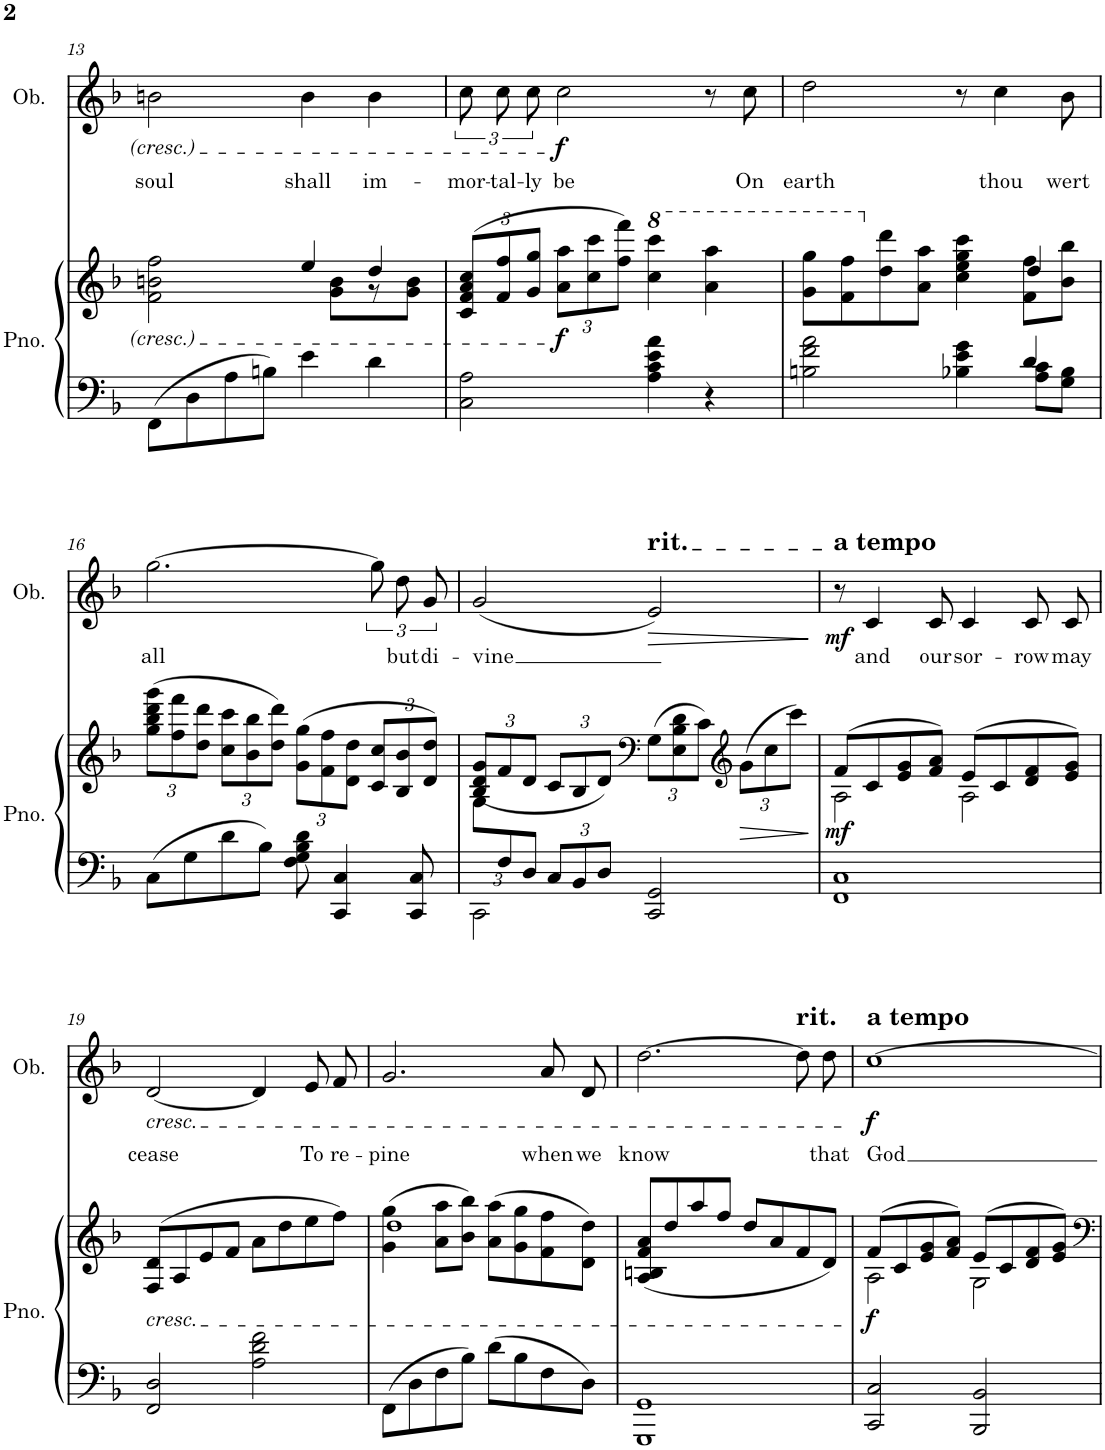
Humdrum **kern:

**kern	**kern	**dynam	**kern	**text	**dynam
*part2	*part2	*part2	*part1	*part1	*part1
*staff3	*staff2	*staff2/3	*staff1	*staff1	*staff1
*I"Piano	*	*	*I"Oboe	*	*
*I'Pno.	*	*	*I'Ob.	*	*
!!LO:PB:g=z
*clefF4	*clefG2	*	*clefG2	*	*
*k[b-]	*k[b-]	*	*k[b-]	*	*
*M4/4	*M4/4	*	*M4/4	*	*
=13	=13	=13	=13	=13	=13
*	*^	*	*	*	*
!	!	!	!	!	!LO:LY:b	!
8FF\L	2f\ 2bn\ 2ff\	8ryy	.	2bn\	soul	.
*	*v	*v	*	*	*	*
8D\	.	.	.	.	.
8A\	.	.	.	.	.
8Bn\J	.	.	.	.	.
!	!	!	!	!LO:LY:b	!
4e\	4ee/	.	4b\	shall	.
*	*^	*	*	*	*
.	.	8g\ 8b\L	.	.	.	.
!	!	!	!	!	!LO:LY:b	!
4d\	4dd/	8r	.	4b\	im-	.
.	.	8g\ 8b\J	.	.	.	.
*	*v	*v	*	*	*	*
=14	=14	=14	=14	=14	=14
*	*Xbrackettup	*	*	*	*
*	*^	*	*	*	*
!	!	!	!	!	!LO:LY:b	!
*	*v	*v	*	*	*	*
2C\ 2A\	(12c/ 12f/ 12a/ 12cc/L	.	12cc\L	-mor-	.
!	!	!	!	!LO:LY:b	!
.	12f/ 12ff/	.	12cc\	-tal-	.
!	!	!	!	!LO:LY:b	!
.	12g/ 12gg/J	.	12cc\J	-ly	.
!	!	!LO:DY:b	!	!LO:LY:b	!LO:DY:b
.	12a\ 12aa\L	f	2cc\	be	f
.	12cc\ 12ccc\	.	.	.	.
.	12ff\ 12fff\J)	.	.	.	.
*	*8va	*	*	*	*
4A\ 4c\ 4e\ 4a\	4ccc\ 4cccc\	.	.	.	.
4r	4aa\ 4aaa\	.	8r	.	.
!	!	!	!	!LO:LY:b	!
.	.	.	8cc\	On	.
=15	=15	=15	=15	=15	=15
*^	*^	*	*	*	*
!	!	!	!	!	!	!LO:LY:b	!
2Bn\ 2f\ 2a\	2.ryy	8gg\ 8ggg\L	2.ryy	.	2dd\	earth	.
.	.	8ff\ 8fff\	.	.	.	.	.
*	*	*X8va	*	*	*	*	*
.	.	8dd\ 8ddd\	.	.	.	.	.
.	.	8a\ 8aa\J	.	.	.	.	.
4B-X\ 4e\ 4g\	.	4cc\ 4ee\ 4gg\ 4ccc\	.	.	8r	.	.
!	!	!	!	!	!	!LO:LY:b	!
.	.	.	.	.	4cc\	thou	.
4d/	8A\ 8c\L	4dd/	8f\ 8ff\L	.	.	.	.
!	!	!	!	!	!	!LO:LY:b	!
.	8G\ 8B-\J	.	8b-\ 8bb-\J	.	8b-\	wert	.
!!LO:LB:g=z
=16	=16	=16	=16	=16	=16	=16	=16
!	!	!	!	!	!	!LO:LY:b	!
*v	*v	*	*	*	*	*	*
*	*v	*v	*	*	*	*
8C\L	(12gg\ 12bb-\ 12ddd\ 12ggg\L	.	[2.gg\	all	.
.	12ff\ 12fff\	.	.	.	.
8G\	.	.	.	.	.
.	12dd\ 12ddd\J	.	.	.	.
8d\	12cc\ 12ccc\L	.	.	.	.
.	12b-\ 12bb-\	.	.	.	.
8B-\J	.	.	.	.	.
.	12dd\ 12ddd\J)	.	.	.	.
8F\ 8G\ 8B-\ 8d\	(12g\ 12gg\L	.	.	.	.
.	12f\ 12ff\	.	.	.	.
4CC/ 4C/	.	.	.	.	.
.	12d\ 12dd\J	.	.	.	.
.	12c/ 12cc/L	.	12gg\L]	.	.
!	!	!	!	!LO:LY:b	!
.	12B-/ 12b-/	.	12dd\	but	.
8CC/ 8C/	.	.	.	.	.
!	!	!	!	!LO:LY:b	!
.	12d/ 12dd/J)	.	12g\J	di-	.
=17	=17	=17	=17	=17	=17
*^	*^	*	*	*	*
!	!	!	!	!	!	!LO:LY:b	!
12ryy	2CC\	(12B-/ 12d/ 12g/L	12G\L	.	(2g/	-vine	.
12F/	.	12f/	12%11ryy	.	.	.	.
12D/J	.	12d/J	.	.	.	.	.
*Xbrackettup	*	*	*	*	*	*	*
12C/L	.	12c/L	.	.	.	.	.
12BB-/	.	12B-/	.	.	.	.	.
12D/J	.	12d/J)	.	.	.	.	.
*	*	*clefF4	*	*	*	*	*
!	!	!	!	!	!LO:TX:a:t=rit.	!	!
!	!	!	!	!	!	!	!LO:HP:b
2CC/ 2GG/	2ryy	(12G\L	.	.	2e/)	.	>
.	.	12E\ 12B-\ 12d\	.	.	.	.	.
.	.	12c\J)	.	.	.	.	.
*	*	*clefG2	*	*	*	*	*
.	.	(12g\L	.	.	.	.	.
.	.	12cc\	.	.	.	.	.
.	.	12ccc\J)	.	.	.	.	.
*v	*v	*	*	*	*	*	*
*	*v	*v	*	*	*	*
.	.	.	.	.	]
=18	=18	=18	=18	=18	=18
*	*^	*	*	*	*
!	!	!	!	!LO:TX:a:B:t=a tempo	!	!
!	!	!	!LO:DY:b	!	!	!LO:DY:b
1FF 1C	(8f/L	2A\	mf	8r	.	mf
!	!	!	!	!	!LO:LY:b	!
.	8c/	.	.	4c/	and	.
.	8e/ 8g/	.	.	.	.	.
!	!	!	!	!	!LO:LY:b	!
.	8f/ 8a/J)	.	.	8c/	our	.
!	!	!	!	!	!LO:LY:b	!
.	(8e/L	2A\	.	4c/	sor-	.
.	8c/	.	.	.	.	.
!	!	!	!	!	!LO:LY:b	!
.	8d/ 8f/	.	.	8c/L	-row	.
!	!	!	!	!	!LO:LY:b	!
.	8e/ 8g/J)	.	.	8c/J	may	.
*	*v	*v	*	*	*	*
!!LO:LB:g=z
=19	=19	=19	=19	=19	=19
!	!	!	!LO:TX:b:i:t=cresc.	!	!
!	!LO:TX:b:i:t=cresc.	!	!	!	!
!	!	!	!	!LO:LY:b	!
2FF/ 2D/	(8F/ 8d/L	.	[2d/	cease	.
.	8A/	.	.	.	.
.	8e/	.	.	.	.
.	8f/J	.	.	.	.
2A\ 2d\ 2f\	8a\L	.	4d/]	.	.
.	8dd\	.	.	.	.
!	!	!	!	!LO:LY:b	!
.	8ee\	.	8e/L	To	.
!	!	!	!	!LO:LY:b	!
.	8ff\J)	.	8f/J	re-	.
=20	=20	=20	=20	=20	=20
*	*^	*	*	*	*
!	!	!	!	!	!LO:LY:b	!
8FF\L	(4g\ 4gg\	1dd	.	2.g/	-pine	.
8D\	.	.	.	.	.	.
8F\	8a\ 8aa\L	.	.	.	.	.
8B-\J	8b-\ 8bb-\J)	.	.	.	.	.
8d\L	(8a\ 8aa\L	.	.	.	.	.
8B-\	8g\ 8gg\	.	.	.	.	.
!	!	!	!	!	!LO:LY:b	!
8F\	8f\ 8ff\	.	.	8a/L	when	.
!	!	!	!	!	!LO:LY:b	!
8D\J	8d\ 8dd\J)	.	.	8d/J	we	.
*	*v	*v	*	*	*	*
=21	=21	=21	=21	=21	=21
!	!	!	!	!LO:LY:b	!
1GGG 1GG	(8A/ 8Bn/ 8f/ 8a/L	.	[2.dd\	know	.
.	8dd/	.	.	.	.
.	8aa/	.	.	.	.
.	8ff/J	.	.	.	.
.	8dd/L	.	.	.	.
.	8a/	.	.	.	.
!	!	!	!LO:TX:a:t=rit.	!	!
.	8f/	.	8dd\L]	.	.
!	!	!	!	!LO:LY:b	!
.	8d/J)	.	8dd\J	that	.
=22	=22	=22	=22	=22	=22
*	*^	*	*	*	*
!	!	!	!	!LO:TX:a:B:t=a tempo	!	!
!	!	!	!LO:DY:b	!	!LO:LY:b	!LO:DY:b
2CC/ 2C/	(8f/L	2A\	f	[1cc	God	f
.	8c/	.	.	.	.	.
.	8e/ 8g/	.	.	.	.	.
.	8f/ 8a/J)	.	.	.	.	.
2BBB-/ 2BB-/	(8e/L	2G\	.	.	.	.
.	8c/	.	.	.	.	.
.	8d/ 8f/	.	.	.	.	.
.	8e/ 8g/J)	.	.	.	.	.
*	*v	*v	*	*	*	*
=	=	=	=	=	=
*-	*-	*-	*-	*-	*-
